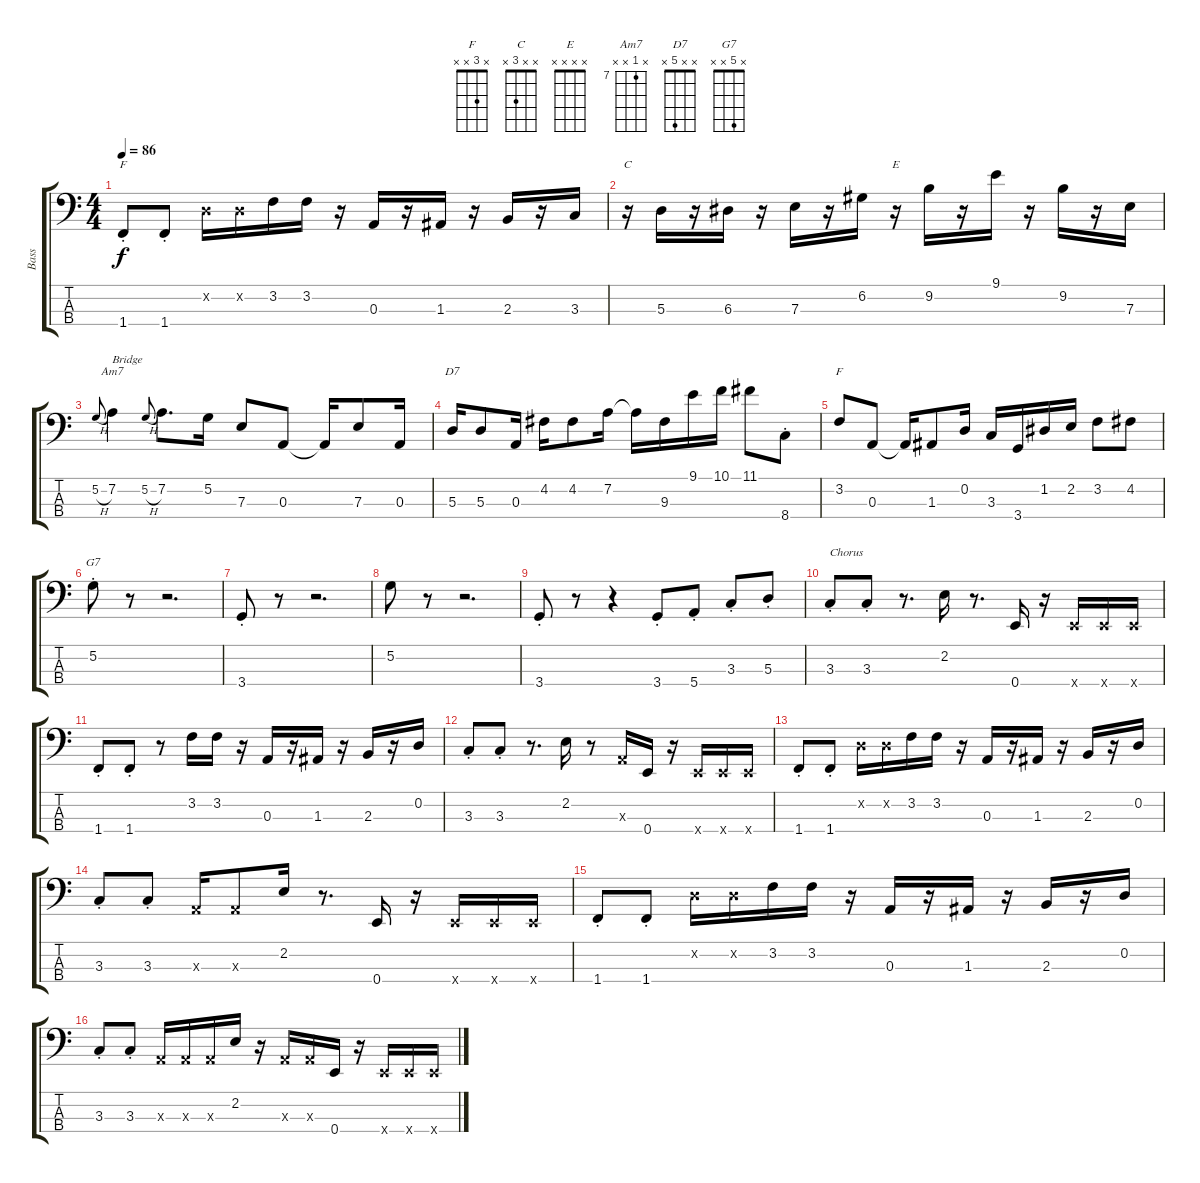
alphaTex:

\track ("Bass" "Bass") {instrument electricbassfinger}
\staff {score tabs}
\tuning (G2 D2 A1 E1) {hide}
\chord ("F" x x x 1)
\chord ("C" x x 3 x)
\chord ("E" x x x x)
\chord ("Am7" x 7 x x) {firstfret 7}
\chord ("D7" x x 5 x)
\chord ("F" x 3 x x)
\chord ("G7" x 5 x x)
\ts (4 4)
\tempo 86
\clef f4
\ks c
1.4{st}.8{ch "F" dy f} 1.4{st}.8 0.2{x}.16 0.2{x}.16 3.2.16 3.2.16 r.16 0.3.16 r.16 1.3.16 r.16 2.3.16 r.16 3.3.16 |
r.16{ch "C"} 5.3.16 r.16 6.3.16 r.16 7.3.16 r.16 6.2.16 r.16{ch "E"} 9.2.16 r.16 9.1.16 r.16 9.2.16 r.16 7.3.16 |
5.2{h}.8{gr onbeat} 7.2.4{ch "Am7" txt "Bridge"} 5.2{h}.8{gr onbeat} 7.2.8{d} 5.2.16 7.3.8 0.3.8 0.3{t}.16 7.3.8 0.3.16 |
5.3.16{ch "D7"} 5.3.8 0.3.16 4.2.16 4.2.8 7.2.16 7.2{t}.16 9.3.16 9.1.16 10.1.16 11.1.8 8.4{st}.8 |
3.2.8{ch "F"} 0.3.8 0.3{t}.16 1.3.8 0.2.16 3.3.16 3.4.16 1.2.16 2.2.16 3.2.8 4.2.8 |
5.2{st}.8{ch "G7"} r.8 r.2{d} |
3.4{st}.8 r.8 r.2{d} |
5.2.8 r.8 r.2{d} |
3.4{st}.8 r.8 r.4 3.4{st}.8 5.4{st}.8 3.3{st}.8 5.3{st}.8 |
3.3{st}.8{txt "Chorus"} 3.3{st}.8 r.8{d} 2.2.16 r.8{d} 0.4.16 r.16 0.4{x}.16 0.4{x}.16 0.4{x}.16 |
1.4{st}.8 1.4{st}.8 r.8 3.2.16 3.2.16 r.16 0.3.16 r.16 1.3.16 r.16 2.3.16 r.16 0.2.16 |
3.3{st}.8 3.3{st}.8 r.8{d} 2.2.16 r.8 0.3{x}.16 0.4.16 r.16 0.4{x}.16 0.4{x}.16 0.4{x}.16 |
1.4{st}.8 1.4{st}.8 0.2{x}.16 0.2{x}.16 3.2.16 3.2.16 r.16 0.3.16 r.16 1.3.16 r.16 2.3.16 r.16 0.2.16 |
3.3{st}.8 3.3{st}.8 0.3{x}.16 0.3{x}.8 2.2.16 r.8{d} 0.4.16 r.16 0.4{x}.16 0.4{x}.16 0.4{x}.16 |
1.4{st}.8 1.4{st}.8 0.2{x}.16 0.2{x}.16 3.2.16 3.2.16 r.16 0.3.16 r.16 1.3.16 r.16 2.3.16 r.16 0.2.16 |
3.3{st}.8 3.3{st}.8 0.3{x}.16 0.3{x}.16 0.3{x}.16 2.2.16 r.16 0.3{x}.16 0.3{x}.16 0.4.16 r.16 0.4{x}.16 0.4{x}.16 0.4{x}.16
